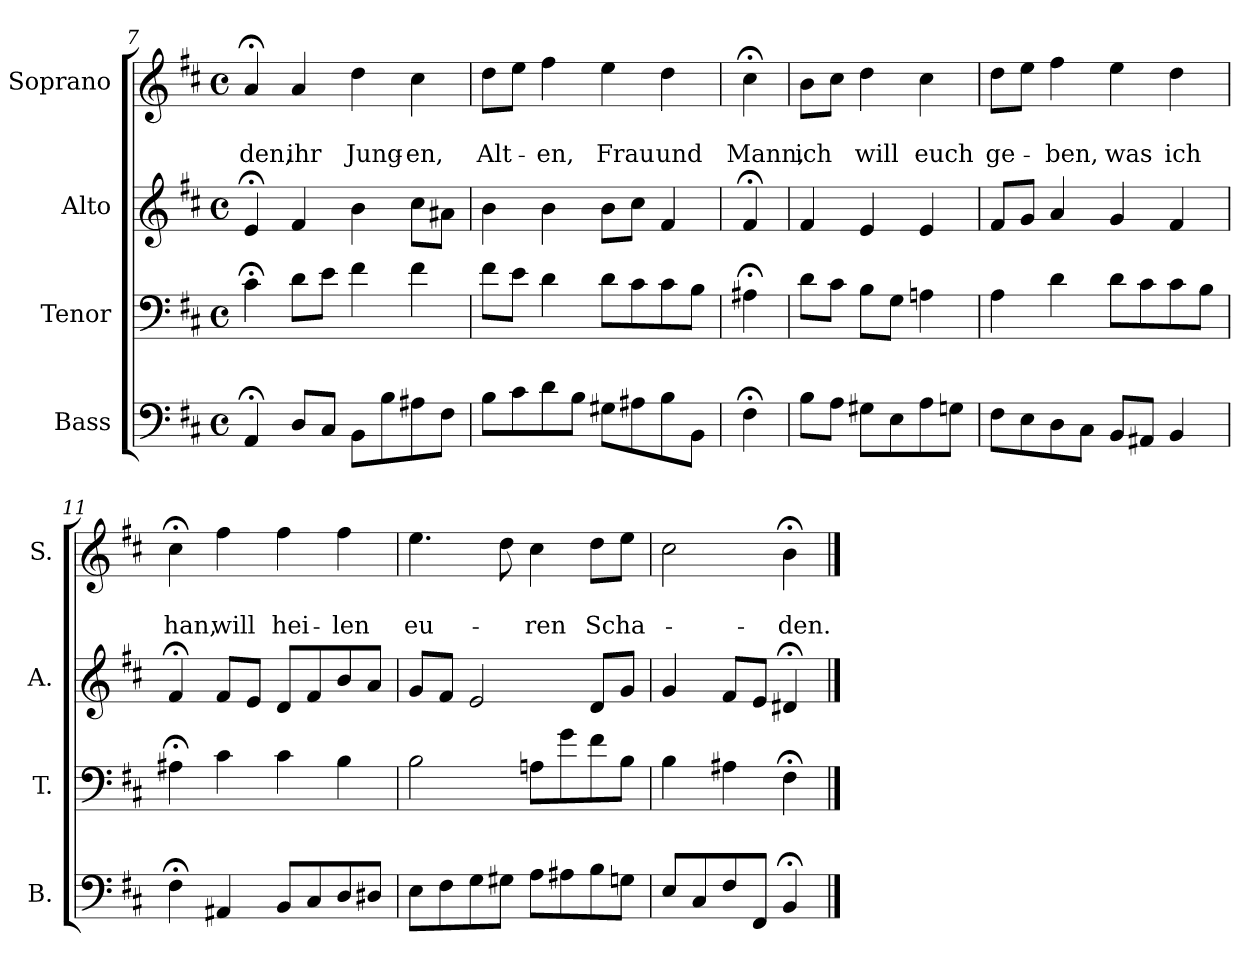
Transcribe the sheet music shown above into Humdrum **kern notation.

**kern	**kern	**kern	**kern	**text	**text
*part4	*part3	*part2	*part1	*part1	*part1
*staff4	*staff3	*staff2	*staff1	*staff1	*staff1
*I"Bass	*I"Tenor	*I"Alto	*I"Soprano	*	*
*I'B.	*I'T.	*I'A.	*I'S.	*	*
*clefF4	*clefF4	*clefG2	*clefG2	*	*
*k[f#c#]	*k[f#c#]	*k[f#c#]	*k[f#c#]	*	*
*b:	*b:	*b:	*b:	*	*
*M4/4	*M4/4	*M4/4	*M4/4	*	*
*met(c)	*met(c)	*met(c)	*met(c)	*	*
=7	=7	=7	=7	=7	=7
4AA;</	4c#;<\	4e;</	4a;</	.	-den,
8D/L	8d\L	4f#/	4a/	.	ihr
8C#/J	8e\J	.	.	.	.
8BB\L	4f#\	4b\	4dd\	.	Jung-
8B\	.	.	.	.	.
8A#X\	4f#\	8cc#\L	4cc#\	.	-en,
8F#\J	.	8a#X\J	.	.	.
=8	=8	=8	=8	=8	=8
8B\L	8f#\L	4b\	8dd\L	.	Alt-
8c#\	8e\J	.	8ee\J	.	.
8d\	4d\	4b\	4ff#\	.	-en,
8B\J	.	.	.	.	.
8G#X\L	8d\L	8b\L	4ee\	.	Frau
8A#X\	8c#\	8cc#\J	.	.	.
8B\	8c#\	4f#/	4dd\	.	und
8BB\J	8B\J	.	.	.	.
=9	=9	=9	=9	=9	=9
4F#;<\	4A#X;<\	4f#;</	4cc#;<\	.	Mann,
!!LO:PB:g=z
=9x	=9x	=9x	=9x	=9x	=9x
8B\L	8d\L	4f#/	8b\L	.	ich
8A\J	8c#\J	.	8cc#\J	.	.
8G#X\L	8B\L	4e/	4dd\	.	will
8E\	8G\J	.	.	.	.
8A\	4An\	4e/	4cc#\	.	euch
8Gn\J	.	.	.	.	.
=10	=10	=10	=10	=10	=10
8F#\L	4A\	8f#/L	8dd\L	.	ge-
8E\	.	8g/J	8ee\J	.	.
8D\	4d\	4a/	4ff#\	.	-ben,
8C#\J	.	.	.	.	.
8BB/L	8d\L	4g/	4ee\	.	was
8AA#X/J	8c#\	.	.	.	.
4BB/	8c#\	4f#/	4dd\	.	ich
.	8B\J	.	.	.	.
=11	=11	=11	=11	=11	=11
4F#;<\	4A#X;<\	4f#;</	4cc#;<\	.	han,
4AA#X/	4c#\	8f#/L	4ff#\	.	will
.	.	8e/J	.	.	.
8BB/L	4c#\	8d/L	4ff#\	.	hei-
8C#/	.	8f#/	.	.	.
8D/	4B\	8b/	4ff#\	.	-len
8D#X/J	.	8a/J	.	.	.
=12	=12	=12	=12	=12	=12
8E\L	2B\	8g/L	4.ee\	.	eu-
8F#\	.	8f#/J	.	.	.
8G\	.	2e/	.	.	.
8G#X\J	.	.	8dd\	.	.
8A\L	8An\L	.	4cc#\	.	-ren
8A#X\	8g\	.	.	.	.
8B\	8f#\	8d/L	8dd\L	.	Scha-
8Gn\J	8B\J	8g/J	8ee\J	.	.
=13	=13	=13	=13	=13	=13
8E/L	4B\	4g/	2cc#\	.	.
8C#/	.	.	.	.	.
8F#/	4A#X\	8f#/L	.	.	.
8FF#/J	.	8e/J	.	.	.
4BB;</	4F#;<\	4d#X;</	4b;<\	.	-den.
==	==	==	==	==	==
*-	*-	*-	*-	*-	*-
